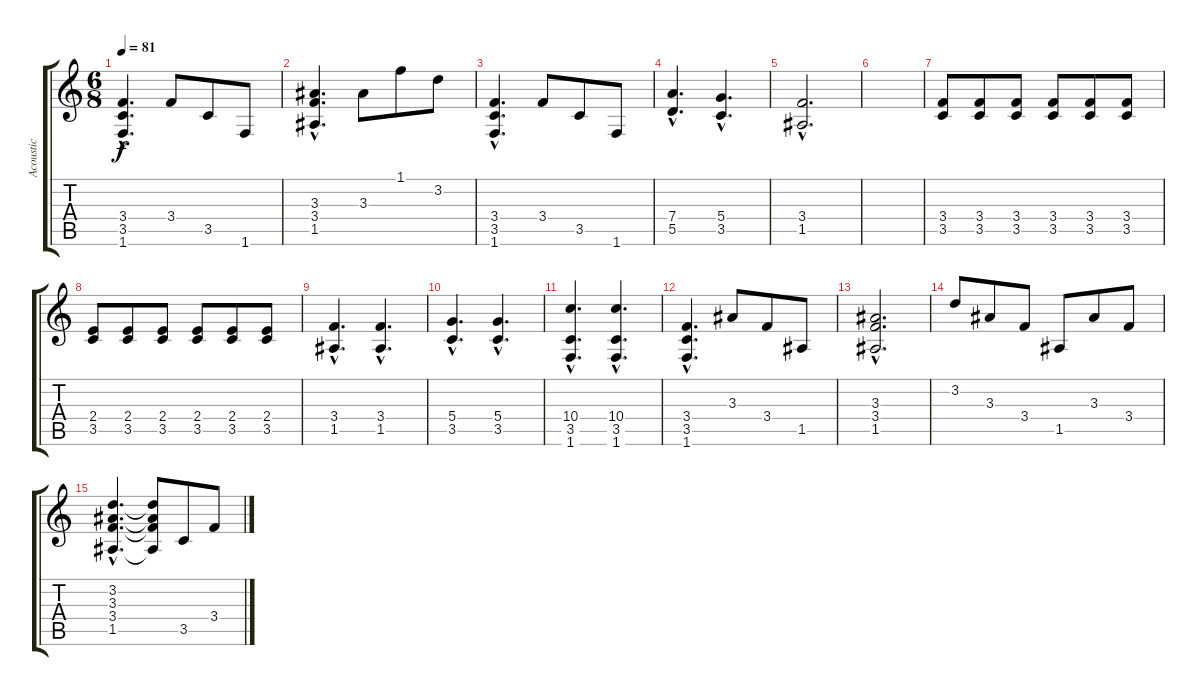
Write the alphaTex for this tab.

\track ("Acoustic" "Acoustic") {instrument acousticguitarsteel}
\staff {score tabs}
\tuning (E4 B3 G3 D3 A2 E2) {hide}
\ts (6 8)
\tempo 81
\clef g2
\ks c
(3.4{hac} 3.5{hac} 1.6{hac}).4{d dy f} 3.4.8 3.5.8 1.6.8 |
(3.3{hac} 3.4{hac} 1.5{hac}).4{d} 3.3.8 1.1.8 3.2.8 |
(3.4{hac} 3.5{hac} 1.6{hac}).4{d} 3.4.8 3.5.8 1.6.8 |
(7.4{hac} 5.5{hac}).4{d} (5.4{hac} 3.5{hac}).4{d} |
(3.4{hac} 1.5{hac}).2{d} |
|
(3.4 3.5).8 (3.4 3.5).8 (3.4 3.5).8 (3.4 3.5).8 (3.4 3.5).8 (3.4 3.5).8 |
(2.4 3.5).8 (2.4 3.5).8 (2.4 3.5).8 (2.4 3.5).8 (2.4 3.5).8 (2.4 3.5).8 |
(3.4{hac} 1.5{hac}).4{d} (3.4{hac} 1.5{hac}).4{d} |
(5.4{hac} 3.5{hac}).4{d} (5.4{hac} 3.5{hac}).4{d} |
(10.4{hac} 3.5{hac} 1.6{hac}).4{d} (10.4{hac} 3.5{hac} 1.6{hac}).4{d} |
(3.4{hac} 3.5{hac} 1.6{hac}).4{d} 3.3.8 3.4.8 1.5.8 |
(3.3{hac} 3.4{hac} 1.5{hac}).2{d} |
3.2.8 3.3.8 3.4.8 1.5.8 3.3.8 3.4.8 |
(3.2{hac} 3.3{hac} 3.4{hac} 1.5{hac}).4{d} (3.2{t} 3.3{t} 3.4{t} 1.5{t}).8 3.5.8 3.4.8
